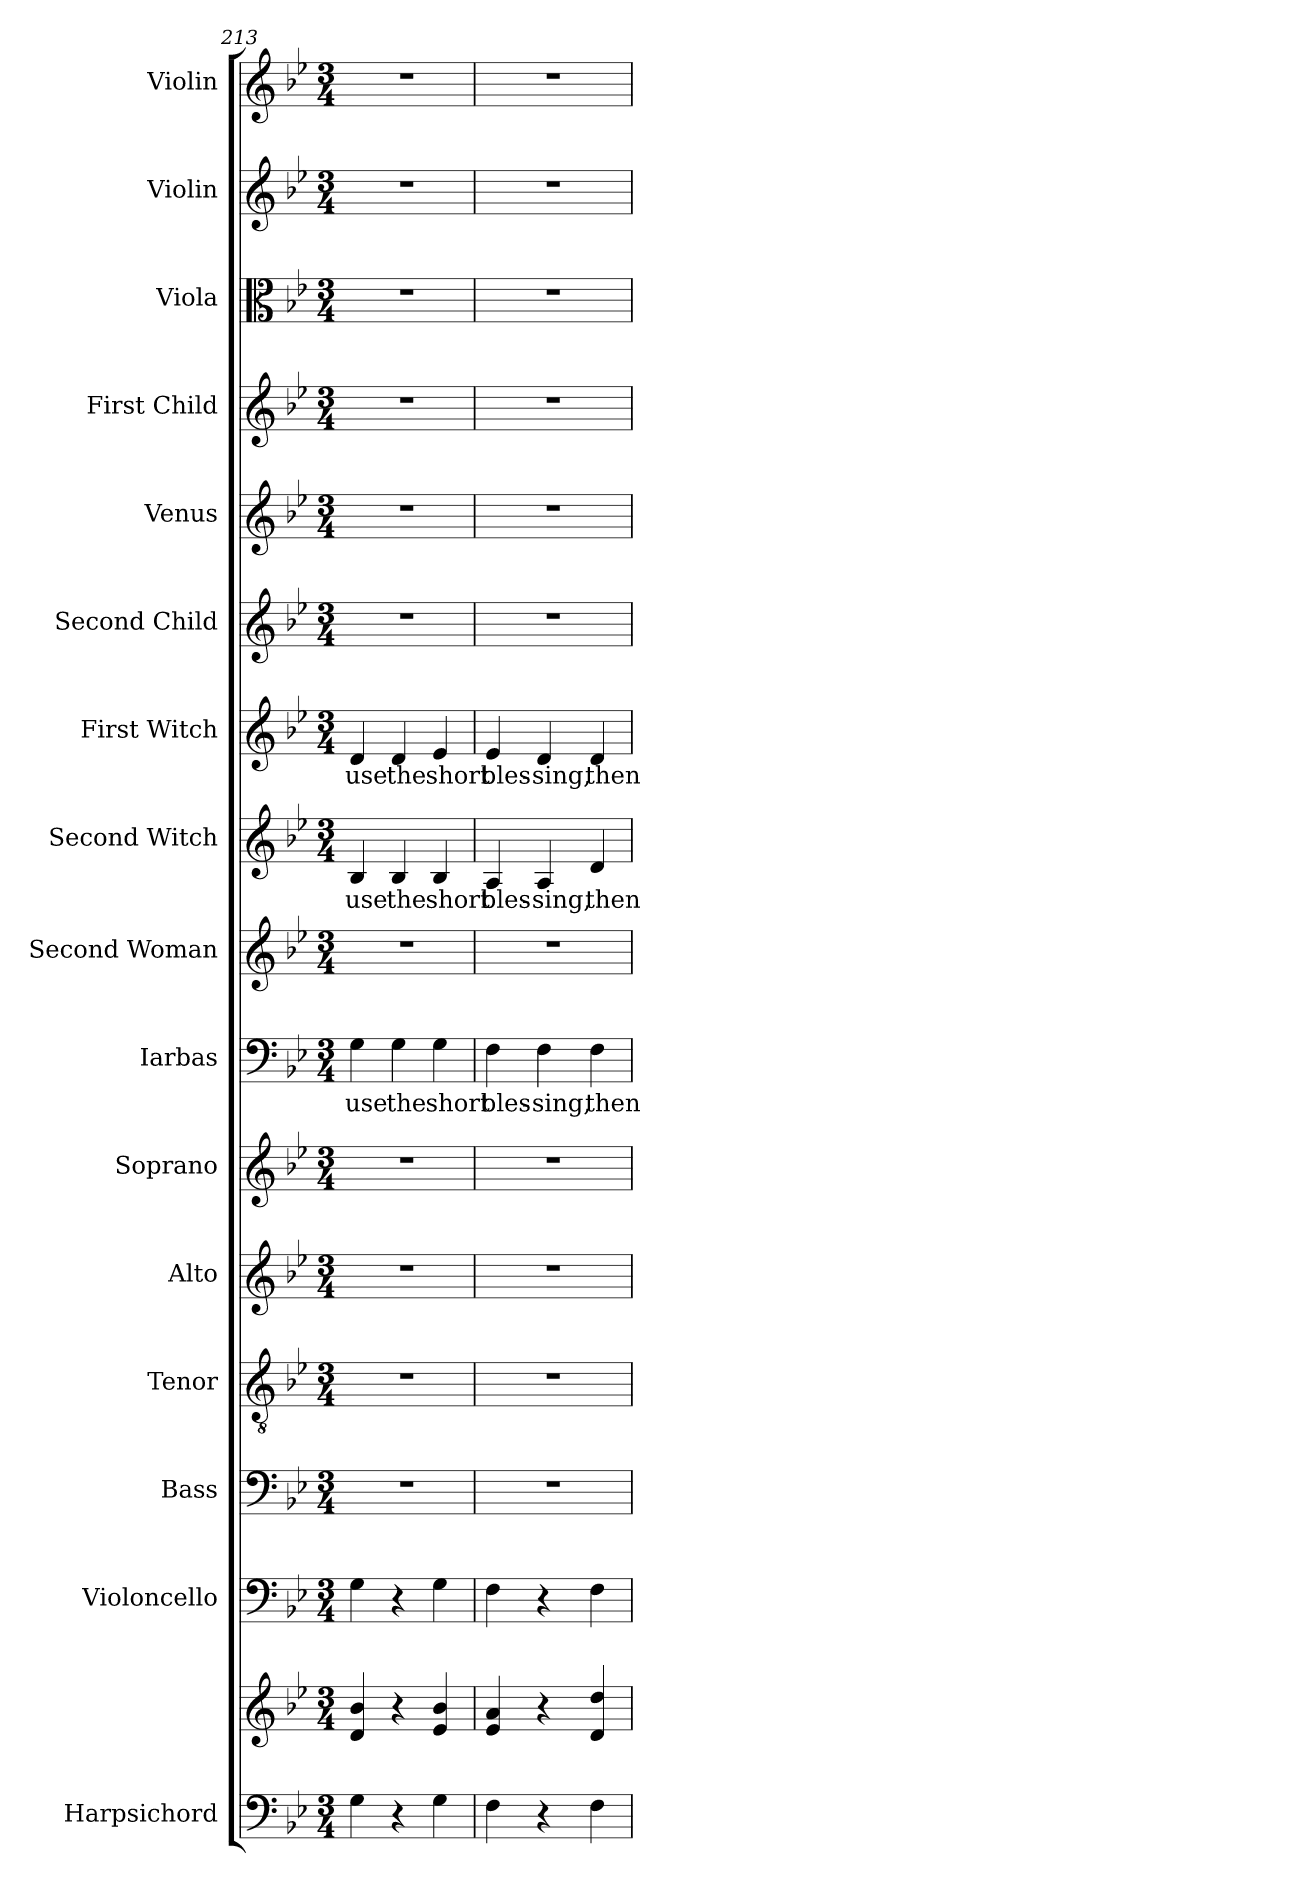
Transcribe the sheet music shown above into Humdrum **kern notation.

**kern	**kern	**kern	**kern	**kern	**kern	**kern	**kern	**text	**kern	**kern	**text	**kern	**text	**kern	**kern	**kern	**kern	**kern	**kern
*part16	*part16	*part15	*part14	*part13	*part12	*part11	*part10	*part10	*part9	*part8	*part8	*part7	*part7	*part6	*part5	*part4	*part3	*part2	*part1
*staff17	*staff16	*staff15	*staff14	*staff13	*staff12	*staff11	*staff10	*staff10	*staff9	*staff8	*staff8	*staff7	*staff7	*staff6	*staff5	*staff4	*staff3	*staff2	*staff1
*I"Harpsichord	*	*I"Violoncello	*I"Bass	*I"Tenor	*I"Alto	*I"Soprano	*I"Iarbas	*	*I"Second Woman	*I"Second Witch	*	*I"First Witch	*	*I"Second Child	*I"Venus	*I"First Child	*I"Viola	*I"Violin	*I"Violin
*I'Hch.	*	*I'Vc.	*I'B.	*I'T.	*I'A.	*I'S.	*I'I.	*	*I'2W	*I'W2.	*	*I'W1	*	*I'C2.	*I'V.	*I'C1	*I'Vla.	*I'Vln.	*I'Vln.
*clefF4	*clefG2	*clefF4	*clefF4	*clefGv2	*clefG2	*clefG2	*clefF4	*	*clefG2	*clefG2	*	*clefG2	*	*clefG2	*clefG2	*clefG2	*clefC3	*clefG2	*clefG2
*k[b-e-]	*k[b-e-]	*k[b-e-]	*k[b-e-]	*k[b-e-]	*k[b-e-]	*k[b-e-]	*k[b-e-]	*	*k[b-e-]	*k[b-e-]	*	*k[b-e-]	*	*k[b-e-]	*k[b-e-]	*k[b-e-]	*k[b-e-]	*k[b-e-]	*k[b-e-]
*M3/4	*M3/4	*M3/4	*M3/4	*M3/4	*M3/4	*M3/4	*M3/4	*	*M3/4	*M3/4	*	*M3/4	*	*M3/4	*M3/4	*M3/4	*M3/4	*M3/4	*M3/4
=213	=213	=213	=213	=213	=213	=213	=213	=213	=213	=213	=213	=213	=213	=213	=213	=213	=213	=213	=213
!	!	!	!	!	!	!	!	!LO:LY:b	!	!	!LO:LY:b	!	!LO:LY:b	!	!	!	!	!	!
4G\	4d/ 4b-/	4G\	2.r	2.r	2.r	2.r	4G\	use	2.r	4B-/	use	4d/	use	2.r	2.r	2.r	2.r	2.r	2.r
!	!	!	!	!	!	!	!	!LO:LY:b	!	!	!LO:LY:b	!	!LO:LY:b	!	!	!	!	!	!
4r	4r	4r	.	.	.	.	4G\	the	.	4B-/	the	4d/	the	.	.	.	.	.	.
!	!	!	!	!	!	!	!	!LO:LY:b	!	!	!LO:LY:b	!	!LO:LY:b	!	!	!	!	!	!
4G\	4e-/ 4b-/	4G\	.	.	.	.	4G\	short	.	4B-/	short	4e-/	short	.	.	.	.	.	.
=214	=214	=214	=214	=214	=214	=214	=214	=214	=214	=214	=214	=214	=214	=214	=214	=214	=214	=214	=214
!	!	!	!	!	!	!	!	!LO:LY:b	!	!	!LO:LY:b	!	!LO:LY:b	!	!	!	!	!	!
4F\	4e-/ 4a/	4F\	2.r	2.r	2.r	2.r	4F\	bles-	2.r	4A/	bles-	4e-/	bles-	2.r	2.r	2.r	2.r	2.r	2.r
!	!	!	!	!	!	!	!	!LO:LY:b	!	!	!LO:LY:b	!	!LO:LY:b	!	!	!	!	!	!
4r	4r	4r	.	.	.	.	4F\	-sing,	.	4A/	-sing,	4d/	-sing,	.	.	.	.	.	.
!	!	!	!	!	!	!	!	!LO:LY:b	!	!	!LO:LY:b	!	!LO:LY:b	!	!	!	!	!	!
4F\	4d/ 4dd/	4F\	.	.	.	.	4F\	then	.	4d/	then	4d/	then	.	.	.	.	.	.
=	=	=	=	=	=	=	=	=	=	=	=	=	=	=	=	=	=	=	=
*-	*-	*-	*-	*-	*-	*-	*-	*-	*-	*-	*-	*-	*-	*-	*-	*-	*-	*-	*-
